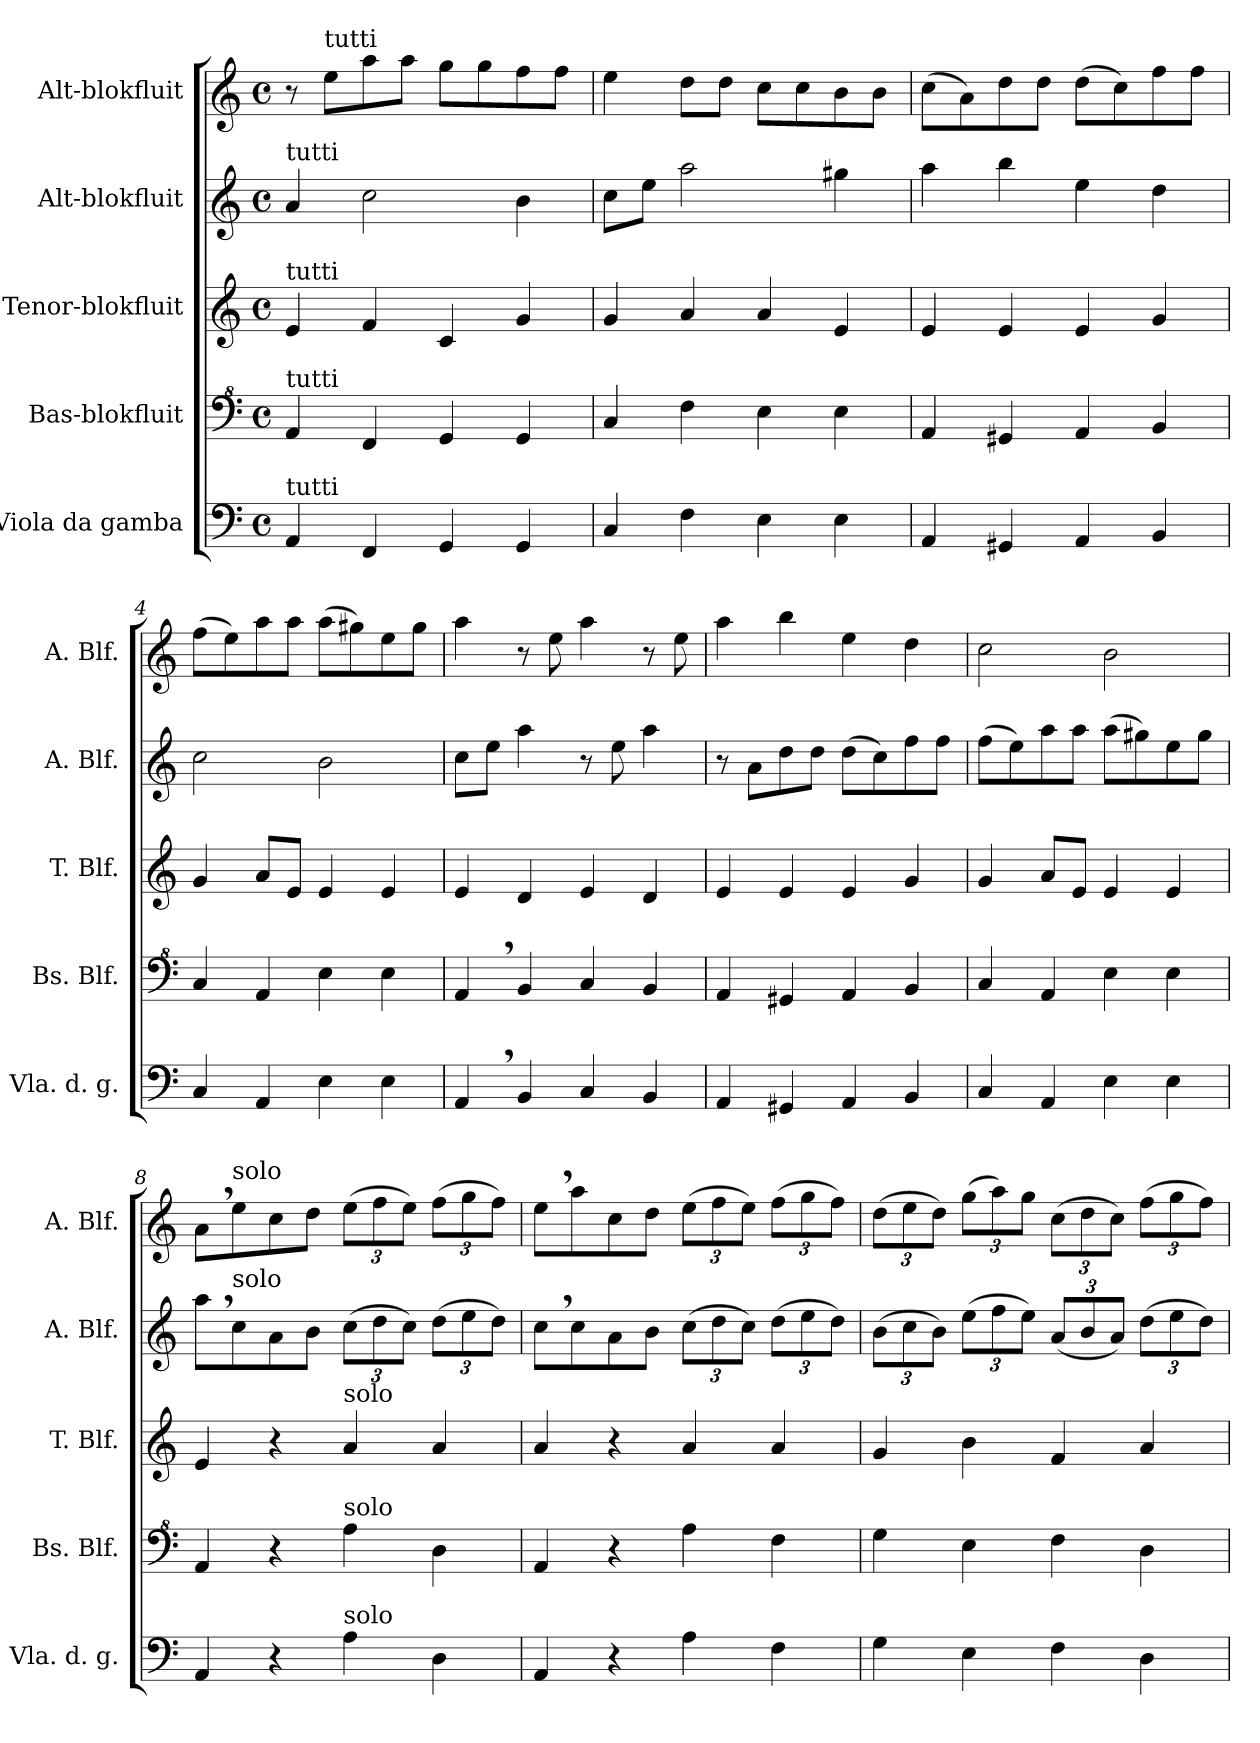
**kern	**kern	**kern	**kern	**kern
*part5	*part4	*part3	*part2	*part1
*staff5	*staff4	*staff3	*staff2	*staff1
*I"Viola da gamba	*I"Bas-blokfluit	*I"Tenor-blokfluit	*I"Alt-blokfluit	*I"Alt-blokfluit
*I'Vla. d. g.	*I'Bs. Blf.	*I'T. Blf.	*I'A. Blf.	*I'A. Blf.
*clefF4	*clefF^4	*clefG2	*clefG2	*clefG2
*k[]	*k[]	*k[]	*k[]	*k[]
*M4/4	*M4/4	*M4/4	*M4/4	*M4/4
*met(c)	*met(c)	*met(c)	*met(c)	*met(c)
=1	=1	=1	=1	=1
!	!	!	!LO:TX:a:t=tutti	!
!	!	!LO:TX:a:t=tutti	!	!
!	!LO:TX:a:t=tutti	!	!	!
!LO:TX:a:t=tutti	!	!	!	!
4AA/	4A/	4e/	4a/	8r
!	!	!	!	!LO:TX:a:t=tutti
.	.	.	.	8ee\L
4FF/	4F/	4f/	2cc\	8aa\
.	.	.	.	8aa\J
4GG/	4G/	4c/	.	8gg\L
.	.	.	.	8gg\
4GG/	4G/	4g/	4b\	8ff\
.	.	.	.	8ff\J
=2	=2	=2	=2	=2
4C/	4c/	4g/	8cc\L	4ee\
.	.	.	8ee\J	.
4F\	4f\	4a/	2aa\	8dd\L
.	.	.	.	8dd\J
4E\	4e\	4a/	.	8cc\L
.	.	.	.	8cc\
4E\	4e\	4e/	4gg#X\	8b\
.	.	.	.	8b\J
=3	=3	=3	=3	=3
4AA/	4A/	4e/	4aa\	(>8cc\L
.	.	.	.	8a\)
4GG#X/	4G#X/	4e/	4bb\	8dd\
.	.	.	.	8dd\J
4AA/	4A/	4e/	4ee\	(>8dd\L
.	.	.	.	8cc\)
4BB/	4B/	4g/	4dd\	8ff\
.	.	.	.	8ff\J
=4	=4	=4	=4	=4
4C/	4c/	4g/	2cc\	(>8ff\L
.	.	.	.	8ee\)
4AA/	4A/	8a/L	.	8aa\
.	.	8e/J	.	8aa\J
4E\	4e\	4e/	2b\	(>8aa\L
.	.	.	.	8gg#X\)
4E\	4e\	4e/	.	8ee\
.	.	.	.	8gg#\J
!!LO:LB:g=z
=5	=5	=5	=5	=5
4AA,/	4A,/	4e/	8cc\L	4aa\
.	.	.	8ee\J	.
4BB/	4B/	4d/	4aa\	8r
.	.	.	.	8ee\
4C/	4c/	4e/	8r	4aa\
.	.	.	8ee\	.
4BB/	4B/	4d/	4aa\	8r
.	.	.	.	8ee\
=6	=6	=6	=6	=6
4AA/	4A/	4e/	8r	4aa\
.	.	.	8a\L	.
4GG#X/	4G#X/	4e/	8dd\	4bb\
.	.	.	8dd\J	.
4AA/	4A/	4e/	(>8dd\L	4ee\
.	.	.	8cc\)	.
4BB/	4B/	4g/	8ff\	4dd\
.	.	.	8ff\J	.
=7	=7	=7	=7	=7
4C/	4c/	4g/	(>8ff\L	2cc\
.	.	.	8ee\)	.
4AA/	4A/	8a/L	8aa\	.
.	.	8e/J	8aa\J	.
4E\	4e\	4e/	(>8aa\L	2b\
.	.	.	8gg#X\)	.
4E\	4e\	4e/	8ee\	.
.	.	.	8gg#\J	.
=8	=8	=8	=8	=8
4AA/	4A/	4e/	8aa,\L	8a,\L
!	!	!	!	!LO:TX:a:t=solo
!	!	!	!LO:TX:a:t=solo	!
.	.	.	8cc\	8ee\
4r	4r	4r	8a\	8cc\
.	.	.	8b\J	8dd\J
*	*	*	*Xbrackettup	*Xbrackettup
!	!	!LO:TX:a:t=solo	!	!
!	!LO:TX:a:t=solo	!	!	!
!LO:TX:a:t=solo	!	!	!	!
4A\	4a\	4a/	(>12cc\L	(>12ee\L
.	.	.	12dd\	12ff\
.	.	.	12cc\J)	12ee\J)
4D\	4d\	4a/	(>12dd\L	(>12ff\L
.	.	.	12ee\	12gg\
.	.	.	12dd\J)	12ff\J)
!!LO:PB:g=z
=9	=9	=9	=9	=9
4AA/	4A/	4a/	8cc,\L	8ee,\L
.	.	.	8cc\	8aa\
4r	4r	4r	8a\	8cc\
.	.	.	8b\J	8dd\J
4A\	4a\	4a/	(>12cc\L	(>12ee\L
.	.	.	12dd\	12ff\
.	.	.	12cc\J)	12ee\J)
4F\	4f\	4a/	(>12dd\L	(>12ff\L
.	.	.	12ee\	12gg\
.	.	.	12dd\J)	12ff\J)
=10	=10	=10	=10	=10
4G\	4g\	4g/	(>12b\L	(>12dd\L
.	.	.	12cc\	12ee\
.	.	.	12b\J)	12dd\J)
4E\	4e\	4b\	(>12ee\L	(>12gg\L
.	.	.	12ff\	12aa\)
.	.	.	12ee\J)	12gg\J
4F\	4f\	4f/	(<12a/L	(>12cc\L
.	.	.	12b/	12dd\
.	.	.	12a/J)	12cc\J)
4D\	4d\	4a/	(>12dd\L	(>12ff\L
.	.	.	12ee\	12gg\
.	.	.	12dd\J)	12ff\J)
=	=	=	=	=
*-	*-	*-	*-	*-
